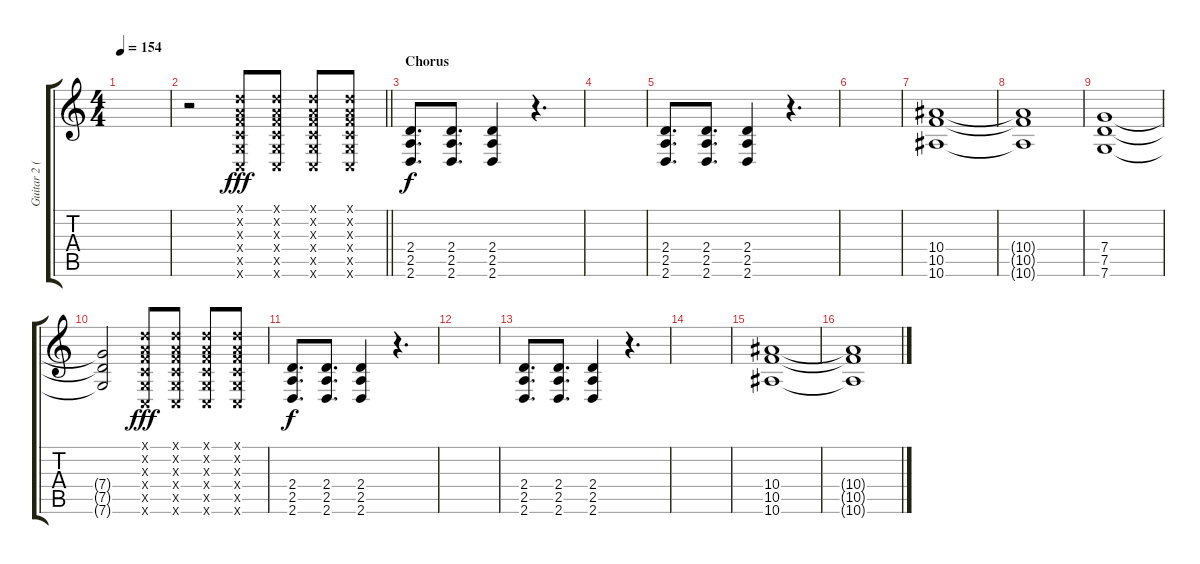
\track ("Guitar 2 (Travis Miguel)" "Guitar 2 (") {instrument distortionguitar}
\staff {score tabs}
\tuning (D4 A3 F3 C3 G2 C2) {hide}
\ts (4 4)
\tempo 154
\clef g2
\ks c
|
\barLineRight lightlight
r.2 (0.1{x} 0.2{x} 0.3{x} 0.4{x} 0.5{x} 0.6{x}).8{dy fff volume 14} (0.1{x} 0.2{x} 0.3{x} 0.4{x} 0.5{x} 0.6{x}).8 (0.1{x} 0.2{x} 0.3{x} 0.4{x} 0.5{x} 0.6{x}).8 (0.1{x} 0.2{x} 0.3{x} 0.4{x} 0.5{x} 0.6{x}).8 |
\section ("" "Chorus")
(2.4 2.5 2.6).8{d dy f} (2.4 2.5 2.6).8{d} (2.4 2.5 2.6).4 r.4{d} |
|
(2.4 2.5 2.6).8{d} (2.4 2.5 2.6).8{d} (2.4 2.5 2.6).4 r.4{d} |
|
(10.4 10.5 10.6).1 |
(10.4{t} 10.5{t} 10.6{t}).1 |
(7.4 7.5 7.6).1 |
(7.4{t} 7.5{t} 7.6{t}).2 (0.1{x} 0.2{x} 0.3{x} 0.4{x} 0.5{x} 0.6{x}).8{dy fff} (0.1{x} 0.2{x} 0.3{x} 0.4{x} 0.5{x} 0.6{x}).8 (0.1{x} 0.2{x} 0.3{x} 0.4{x} 0.5{x} 0.6{x}).8 (0.1{x} 0.2{x} 0.3{x} 0.4{x} 0.5{x} 0.6{x}).8 |
(2.4 2.5 2.6).8{d dy f} (2.4 2.5 2.6).8{d} (2.4 2.5 2.6).4 r.4{d} |
|
(2.4 2.5 2.6).8{d} (2.4 2.5 2.6).8{d} (2.4 2.5 2.6).4 r.4{d} |
|
(10.4 10.5 10.6).1 |
(10.4{t} 10.5{t} 10.6{t}).1
